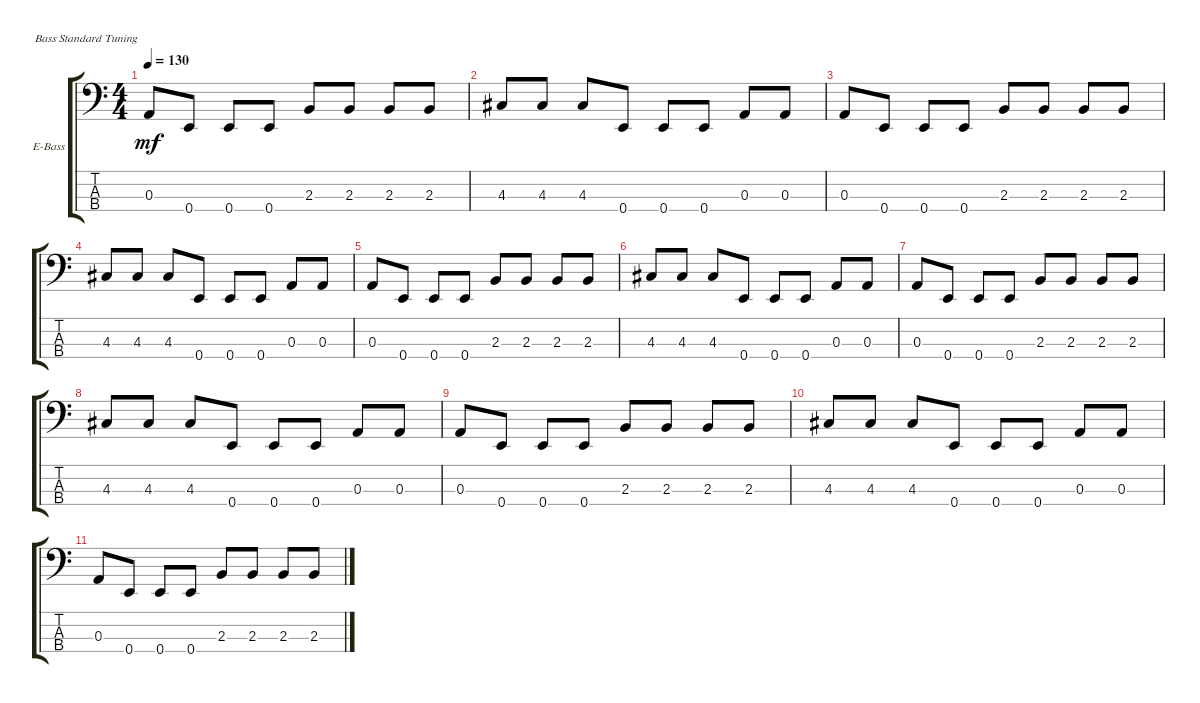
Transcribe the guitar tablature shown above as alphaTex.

\defaultSystemsLayout 4
\bracketExtendMode groupsimilarinstruments
\firstSystemTrackNameOrientation horizontal
\otherSystemsTrackNameOrientation horizontal
\track ("Electric Bass" "E-Bass") {instrument electricbassfinger}
\staff {score tabs}
\tuning (G2 D2 A1 E1)
\ts (4 4)
\tempo 130
\clef f4
\ks c
0.3.8{dy mf} 0.4.8 0.4.8 0.4.8 2.3.8 2.3.8 2.3.8 2.3.8 |
4.3.8 4.3.8 4.3.8 0.4.8 0.4.8 0.4.8 0.3.8 0.3.8 |
0.3.8 0.4.8 0.4.8 0.4.8 2.3.8 2.3.8 2.3.8 2.3.8 |
4.3.8 4.3.8 4.3.8 0.4.8 0.4.8 0.4.8 0.3.8 0.3.8 |
0.3.8 0.4.8 0.4.8 0.4.8 2.3.8 2.3.8 2.3.8 2.3.8 |
4.3.8 4.3.8 4.3.8 0.4.8 0.4.8 0.4.8 0.3.8 0.3.8 |
0.3.8 0.4.8 0.4.8 0.4.8 2.3.8 2.3.8 2.3.8 2.3.8 |
4.3.8 4.3.8 4.3.8 0.4.8 0.4.8 0.4.8 0.3.8 0.3.8 |
0.3.8 0.4.8 0.4.8 0.4.8 2.3.8 2.3.8 2.3.8 2.3.8 |
4.3.8 4.3.8 4.3.8 0.4.8 0.4.8 0.4.8 0.3.8 0.3.8 |
0.3.8 0.4.8 0.4.8 0.4.8 2.3.8 2.3.8 2.3.8 2.3.8
